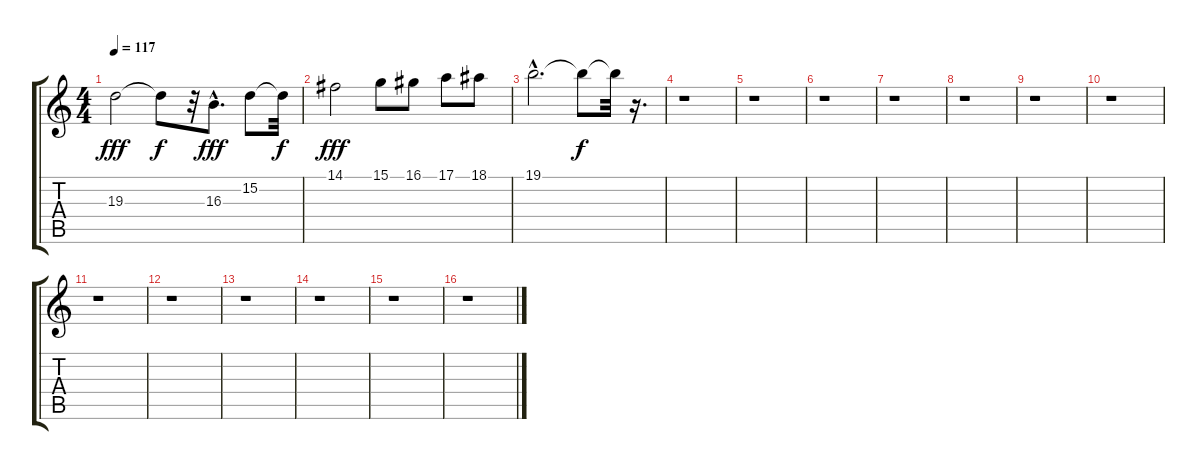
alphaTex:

\track "" {instrument stringensemble1}
\staff {score tabs}
\tuning (E4 B3 G3 D3 A2 E2) {hide}
\ts (4 4)
\tempo 117
\clef g2
\ks c
19.3.2{dy fff} 19.3{t}.8{dy f} r.32 16.3{hac}.8{d dy fff} 15.2.8 15.2{t}.32{dy f} |
14.1.2{dy fff} 15.1.8 16.1.8 17.1.8 18.1.8 |
19.1{hac}.2{d} 19.1{t}.8{dy f} 19.1{t}.32 r.16{d} |
r.1 |
r.1 |
r.1 |
r.1 |
r.1 |
r.1 |
r.1 |
r.1 |
r.1 |
r.1 |
r.1 |
r.1 |
r.1
